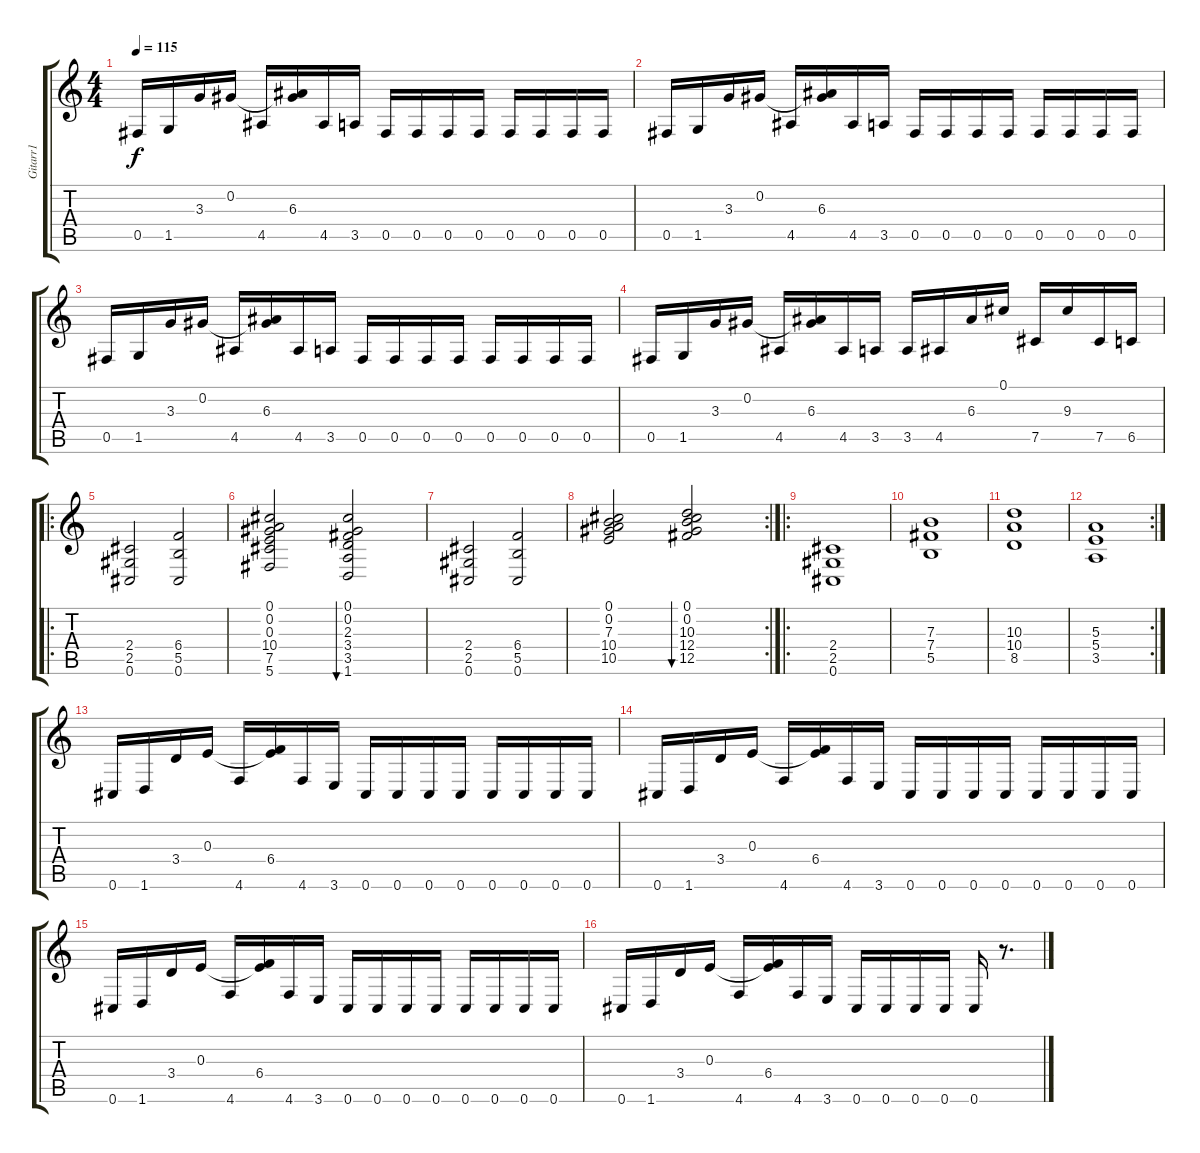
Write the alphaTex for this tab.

\track ("Gitarr1" "Gitarr1") {instrument overdrivenguitar}
\staff {score tabs}
\tuning (Db4 Ab3 E3 B2 Gb2 Db2) {hide}
\ts (4 4)
\tempo 115
\clef g2
\ks c
0.5.16{dy f} 1.5.16 3.3.16 0.2.16 4.5.16 (0.2{t} 6.3).16 4.5.16 3.5.16 0.5.16 0.5.16 0.5.16 0.5.16 0.5.16 0.5.16 0.5.16 0.5.16 |
0.5.16 1.5.16 3.3.16 0.2.16 4.5.16 (0.2{t} 6.3).16 4.5.16 3.5.16 0.5.16 0.5.16 0.5.16 0.5.16 0.5.16 0.5.16 0.5.16 0.5.16 |
0.5.16 1.5.16 3.3.16 0.2.16 4.5.16 (0.2{t} 6.3).16 4.5.16 3.5.16 0.5.16 0.5.16 0.5.16 0.5.16 0.5.16 0.5.16 0.5.16 0.5.16 |
0.5.16 1.5.16 3.3.16 0.2.16 4.5.16 (0.2{t} 6.3).16 4.5.16 3.5.16 3.5.16 4.5.16 6.3.16 0.1.16 7.5.16 9.3.16 7.5.16 6.5.16 |
\ro
(2.4 2.5 0.6).2 (6.4 5.5 0.6).2 |
(0.1 0.2 0.3 10.4 7.5 5.6).2 (0.1 0.2 2.3 3.4 3.5 1.6).2{bu 480} |
(2.4 2.5 0.6).2 (6.4 5.5 0.6).2 |
\rc 2
(0.1 0.2 7.3 10.4 10.5).2 (0.1 0.2 10.3 12.4 12.5).2{bu 480} |
\ro
(2.4 2.5 0.6).1 |
(7.3 7.4 5.5).1 |
(10.3 10.4 8.5).1 |
\rc 2
(5.3 5.4 3.5).1 |
0.6.16 1.6.16 3.4.16 0.3.16 4.6.16 (0.3{t} 6.4).16 4.6.16 3.6.16 0.6.16 0.6.16 0.6.16 0.6.16 0.6.16 0.6.16 0.6.16 0.6.16 |
0.6.16 1.6.16 3.4.16 0.3.16 4.6.16 (0.3{t} 6.4).16 4.6.16 3.6.16 0.6.16 0.6.16 0.6.16 0.6.16 0.6.16 0.6.16 0.6.16 0.6.16 |
0.6.16 1.6.16 3.4.16 0.3.16 4.6.16 (0.3{t} 6.4).16 4.6.16 3.6.16 0.6.16 0.6.16 0.6.16 0.6.16 0.6.16 0.6.16 0.6.16 0.6.16 |
0.6.16 1.6.16 3.4.16 0.3.16 4.6.16 (0.3{t} 6.4).16 4.6.16 3.6.16 0.6.16 0.6.16 0.6.16 0.6.16 0.6.16 r.8{d}
